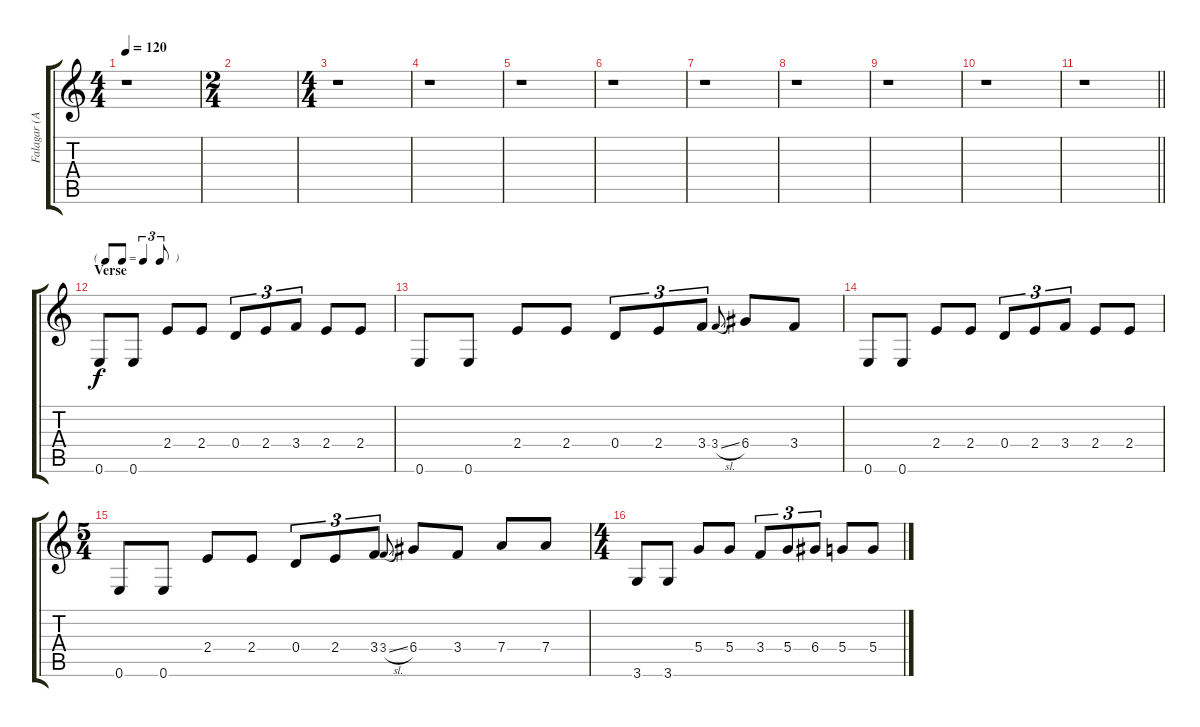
\track ("Falagar (Acoustic)" "Falagar (A") {instrument acousticguitarsteel}
\staff {score tabs}
\tuning (E4 B3 G3 D3 A2 E2) {hide}
\ts (4 4)
\tempo 120
\clef g2
\ks c
r.1{dy f} |
\ts (2 4)
|
\ts (4 4)
r.1 |
r.1 |
r.1 |
r.1 |
r.1 |
r.1 |
r.1 |
r.1 |
\barLineRight lightlight
r.1 |
\tf triplet8th
\section ("" "Verse")
0.6.8 0.6.8 2.4.8 2.4.8 0.4.8{tu (3 2)} 2.4.8{tu (3 2)} 3.4.8{tu (3 2)} 2.4.8 2.4.8 |
0.6.8 0.6.8 2.4.8 2.4.8 0.4.8{tu (3 2)} 2.4.8{tu (3 2)} 3.4.8{tu (3 2)} 3.4{sl}.8{gr onbeat} 6.4.8 3.4.8 |
0.6.8 0.6.8 2.4.8 2.4.8 0.4.8{tu (3 2)} 2.4.8{tu (3 2)} 3.4.8{tu (3 2)} 2.4.8 2.4.8 |
\ts (5 4)
0.6.8 0.6.8 2.4.8 2.4.8 0.4.8{tu (3 2)} 2.4.8{tu (3 2)} 3.4.8{tu (3 2)} 3.4{sl}.8{gr onbeat} 6.4.8 3.4.8 7.4.8 7.4.8 |
\ts (4 4)
3.6.8 3.6.8 5.4.8 5.4.8 3.4.8{tu (3 2)} 5.4.8{tu (3 2)} 6.4.8{tu (3 2)} 5.4.8 5.4.8
